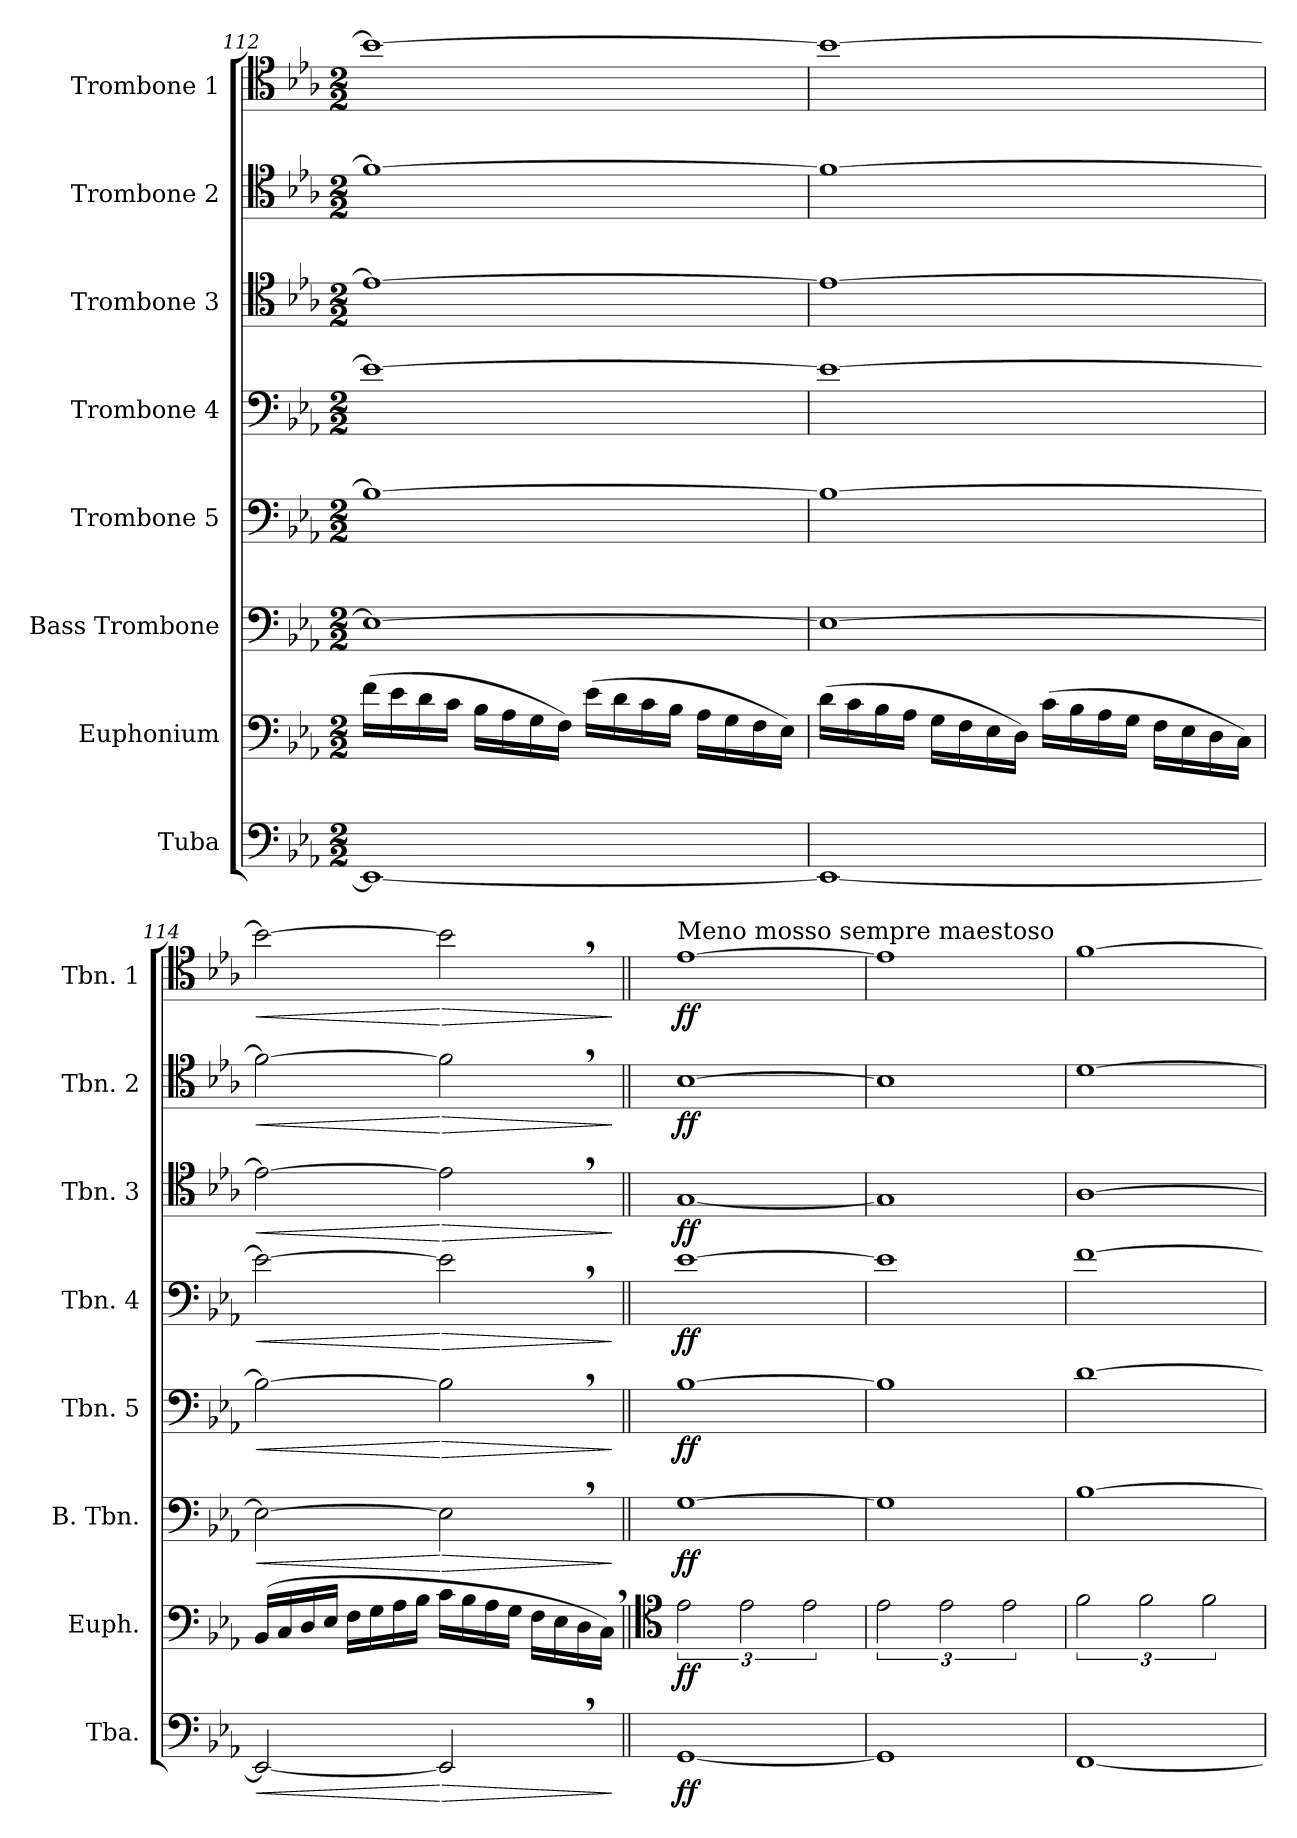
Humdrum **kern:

**kern	**dynam	**kern	**dynam	**kern	**dynam	**kern	**dynam	**kern	**dynam	**kern	**dynam	**kern	**dynam	**kern	**dynam
*part8	*part8	*part7	*part7	*part6	*part6	*part5	*part5	*part4	*part4	*part3	*part3	*part2	*part2	*part1	*part1
*staff8	*staff8	*staff7	*staff7	*staff6	*staff6	*staff5	*staff5	*staff4	*staff4	*staff3	*staff3	*staff2	*staff2	*staff1	*staff1
*I"Tuba	*	*I"Euphonium	*	*I"Bass Trombone	*	*I"Trombone 5	*	*I"Trombone 4	*	*I"Trombone 3	*	*I"Trombone 2	*	*I"Trombone 1	*
*I'Tba.	*	*I'Euph.	*	*I'B. Tbn.	*	*I'Tbn. 5	*	*I'Tbn. 4	*	*I'Tbn. 3	*	*I'Tbn. 2	*	*I'Tbn. 1	*
!!LO:PB:g=z
*clefF4	*	*clefF4	*	*clefF4	*	*clefF4	*	*clefF4	*	*clefC4	*	*clefC4	*	*clefC4	*
*k[b-e-a-]	*	*k[b-e-a-]	*	*k[b-e-a-]	*	*k[b-e-a-]	*	*k[b-e-a-]	*	*k[b-e-a-]	*	*k[b-e-a-]	*	*k[b-e-a-]	*
*M2/2	*	*M2/2	*	*M2/2	*	*M2/2	*	*M2/2	*	*M2/2	*	*M2/2	*	*M2/2	*
=112	=112	=112	=112	=112	=112	=112	=112	=112	=112	=112	=112	=112	=112	=112	=112
1EE-_	.	(>16f\LL	.	1E-_	.	1B-_	.	1e-_	.	1e-_	.	1f_	.	1b-_	.
.	.	16e-\	.	.	.	.	.	.	.	.	.	.	.	.	.
.	.	16d\	.	.	.	.	.	.	.	.	.	.	.	.	.
.	.	16c\JJ	.	.	.	.	.	.	.	.	.	.	.	.	.
.	.	16B-\LL	.	.	.	.	.	.	.	.	.	.	.	.	.
.	.	16A-\	.	.	.	.	.	.	.	.	.	.	.	.	.
.	.	16G\	.	.	.	.	.	.	.	.	.	.	.	.	.
.	.	16F\JJ)	.	.	.	.	.	.	.	.	.	.	.	.	.
.	.	(>16e-\LL	.	.	.	.	.	.	.	.	.	.	.	.	.
.	.	16d\	.	.	.	.	.	.	.	.	.	.	.	.	.
.	.	16c\	.	.	.	.	.	.	.	.	.	.	.	.	.
.	.	16B-\JJ	.	.	.	.	.	.	.	.	.	.	.	.	.
.	.	16A-\LL	.	.	.	.	.	.	.	.	.	.	.	.	.
.	.	16G\	.	.	.	.	.	.	.	.	.	.	.	.	.
.	.	16F\	.	.	.	.	.	.	.	.	.	.	.	.	.
.	.	16E-\JJ)	.	.	.	.	.	.	.	.	.	.	.	.	.
=113	=113	=113	=113	=113	=113	=113	=113	=113	=113	=113	=113	=113	=113	=113	=113
1EE-_	.	(>16d\LL	.	1E-_	.	1B-_	.	1e-_	.	1e-_	.	1f_	.	1b-_	.
.	.	16c\	.	.	.	.	.	.	.	.	.	.	.	.	.
.	.	16B-\	.	.	.	.	.	.	.	.	.	.	.	.	.
.	.	16A-\JJ	.	.	.	.	.	.	.	.	.	.	.	.	.
.	.	16G\LL	.	.	.	.	.	.	.	.	.	.	.	.	.
.	.	16F\	.	.	.	.	.	.	.	.	.	.	.	.	.
.	.	16E-\	.	.	.	.	.	.	.	.	.	.	.	.	.
.	.	16D\JJ)	.	.	.	.	.	.	.	.	.	.	.	.	.
.	.	(>16c\LL	.	.	.	.	.	.	.	.	.	.	.	.	.
.	.	16B-\	.	.	.	.	.	.	.	.	.	.	.	.	.
.	.	16A-\	.	.	.	.	.	.	.	.	.	.	.	.	.
.	.	16G\JJ	.	.	.	.	.	.	.	.	.	.	.	.	.
.	.	16F\LL	.	.	.	.	.	.	.	.	.	.	.	.	.
.	.	16E-\	.	.	.	.	.	.	.	.	.	.	.	.	.
.	.	16D\	.	.	.	.	.	.	.	.	.	.	.	.	.
.	.	16C\JJ)	.	.	.	.	.	.	.	.	.	.	.	.	.
!!LO:PB:g=z
=114	=114	=114	=114	=114	=114	=114	=114	=114	=114	=114	=114	=114	=114	=114	=114
!	!LO:HP:b	!	!	!	!LO:HP:b	!	!LO:HP:b	!	!LO:HP:b	!	!LO:HP:b	!	!LO:HP:b	!	!LO:HP:b
2EE-/_	<	(>16BB-/LL	.	2E-\_	<	2B-\_	<	2e-\_	<	2e-\_	<	2f\_	<	2b-\_	<
.	.	16C/	.	.	.	.	.	.	.	.	.	.	.	.	.
.	.	16D/	.	.	.	.	.	.	.	.	.	.	.	.	.
.	.	16E-/JJ	.	.	.	.	.	.	.	.	.	.	.	.	.
.	.	16F\LL	.	.	.	.	.	.	.	.	.	.	.	.	.
.	.	16G\	.	.	.	.	.	.	.	.	.	.	.	.	.
.	.	16A-\	.	.	.	.	.	.	.	.	.	.	.	.	.
.	.	16B-\JJ	.	.	.	.	.	.	.	.	.	.	.	.	.
!	!LO:HP:n=1:b	!	!	!	!LO:HP:n=1:b	!	!LO:HP:n=1:b	!	!LO:HP:n=1:b	!	!LO:HP:n=1:b	!	!LO:HP:n=1:b	!	!LO:HP:n=1:b
2EE-,/]	[ >	16c\LL	.	2E-,\]	[ >	2B-,\]	[ >	2e-,\]	[ >	2e-,\]	[ >	2f,\]	[ >	2b-,\]	[ >
.	.	16B-\	.	.	.	.	.	.	.	.	.	.	.	.	.
.	.	16A-\	.	.	.	.	.	.	.	.	.	.	.	.	.
.	.	16G\JJ	.	.	.	.	.	.	.	.	.	.	.	.	.
.	.	16F\LL	.	.	.	.	.	.	.	.	.	.	.	.	.
.	.	16E-\	.	.	.	.	.	.	.	.	.	.	.	.	.
.	.	16D\	.	.	.	.	.	.	.	.	.	.	.	.	.
.	.	16C,\JJ)	.	.	.	.	.	.	.	.	.	.	.	.	.
.	]	.	.	.	]	.	]	.	]	.	]	.	]	.	]
=115||	=115||	=115||	=115||	=115||	=115||	=115||	=115||	=115||	=115||	=115||	=115||	=115||	=115||	=115||	=115||
!!LO:REH:place=s1:a:B:fs=14:t=115
*	*	*clefC4	*	*	*	*	*	*	*	*	*	*	*	*	*
*	*	*	*	*	*	*	*	*	*	*	*	*	*	*MM240	*
!	!	!	!	!	!	!	!	!	!	!	!	!	!	!LO:TX:a:t=Meno mosso sempre maestoso	!
!	!LO:DY:b	!	!LO:DY:b	!	!LO:DY:b	!	!LO:DY:b	!	!LO:DY:b	!	!LO:DY:b	!	!LO:DY:b	!	!LO:DY:b
[1GG	ff	3e-\	ff	[1G	ff	[1B-	ff	[1e-	ff	[1G	ff	[1B-	ff	[1e-	ff
.	.	3e-\	.	.	.	.	.	.	.	.	.	.	.	.	.
.	.	3e-\	.	.	.	.	.	.	.	.	.	.	.	.	.
=116	=116	=116	=116	=116	=116	=116	=116	=116	=116	=116	=116	=116	=116	=116	=116
1GG]	.	3e-\	.	1G]	.	1B-]	.	1e-]	.	1G]	.	1B-]	.	1e-]	.
.	.	3e-\	.	.	.	.	.	.	.	.	.	.	.	.	.
.	.	3e-\	.	.	.	.	.	.	.	.	.	.	.	.	.
=117	=117	=117	=117	=117	=117	=117	=117	=117	=117	=117	=117	=117	=117	=117	=117
[1FF	.	3f\	.	[1B-	.	[1d	.	[1f	.	[1A-	.	[1d	.	[1f	.
.	.	3f\	.	.	.	.	.	.	.	.	.	.	.	.	.
.	.	3f\	.	.	.	.	.	.	.	.	.	.	.	.	.
=	=	=	=	=	=	=	=	=	=	=	=	=	=	=	=
*-	*-	*-	*-	*-	*-	*-	*-	*-	*-	*-	*-	*-	*-	*-	*-
